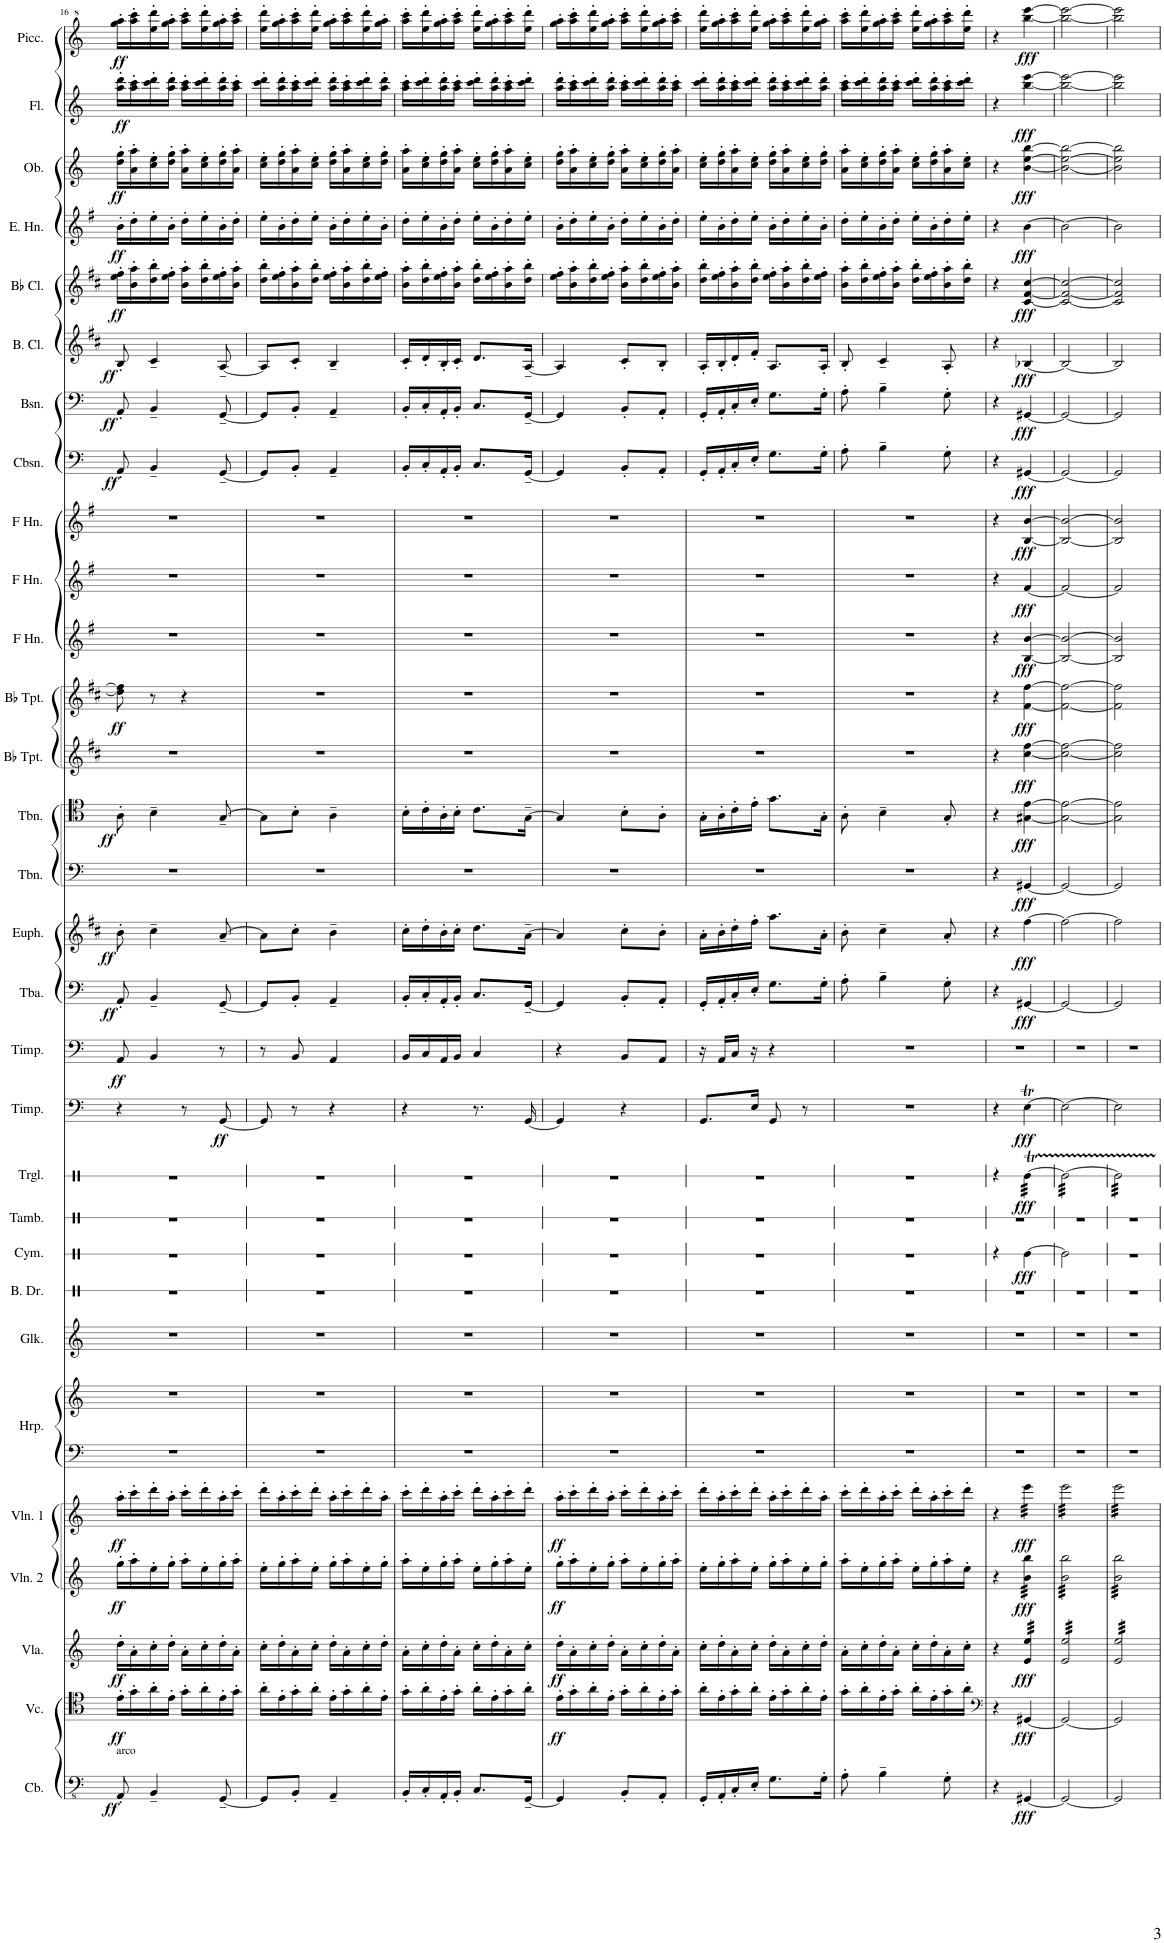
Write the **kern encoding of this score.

**kern	**dynam	**kern	**dynam	**kern	**dynam	**kern	**dynam	**kern	**dynam	**kern	**kern	**kern	**kern	**kern	**dynam	**kern	**kern	**dynam	**kern	**dynam	**kern	**dynam	**kern	**dynam	**kern	**dynam	**kern	**dynam	**kern	**dynam	**kern	**dynam	**kern	**dynam	**kern	**dynam	**kern	**dynam	**kern	**dynam	**kern	**dynam	**kern	**dynam	**kern	**dynam	**kern	**dynam	**kern	**dynam	**kern	**dynam	**kern	**dynam	**kern	**dynam
*part30	*part30	*part29	*part29	*part28	*part28	*part27	*part27	*part26	*part26	*part25	*part25	*part24	*part23	*part22	*part22	*part21	*part20	*part20	*part19	*part19	*part18	*part18	*part17	*part17	*part16	*part16	*part15	*part15	*part14	*part14	*part13	*part13	*part12	*part12	*part11	*part11	*part10	*part10	*part9	*part9	*part8	*part8	*part7	*part7	*part6	*part6	*part5	*part5	*part4	*part4	*part3	*part3	*part2	*part2	*part1	*part1
*staff31	*staff31	*staff30	*staff30	*staff29	*staff29	*staff28	*staff28	*staff27	*staff27	*staff26	*staff25	*staff24	*staff23	*staff22	*staff22	*staff21	*staff20	*staff20	*staff19	*staff19	*staff18	*staff18	*staff17	*staff17	*staff16	*staff16	*staff15	*staff15	*staff14	*staff14	*staff13	*staff13	*staff12	*staff12	*staff11	*staff11	*staff10	*staff10	*staff9	*staff9	*staff8	*staff8	*staff7	*staff7	*staff6	*staff6	*staff5	*staff5	*staff4	*staff4	*staff3	*staff3	*staff2	*staff2	*staff1	*staff1
*I"Contrabass	*	*I"Violoncellos	*	*I"Violas	*	*I"Violins 2	*	*I"Violins 1	*	*I"Harps	*	*I"Glockenspiel	*I"Bass Drum	*I"Cymbal	*	*I"Tambourine	*I"Triangle	*	*I"Timpani	*	*I"Timpani	*	*I"Tuba	*	*I"Euphonium	*	*I"Bass Trombone	*	*I"Tenor Trombones	*	*I"Bb Trumpet III IV	*	*I"Bb Trumpet I II	*	*I"F Horn V VI	*	*I"F Horn III IV	*	*I"F Horn I II	*	*I"Contrabassoon	*	*I"Bassoons	*	*I"Bass Clarinet	*	*I"Bb Clarinets	*	*I"English Horn	*	*I"Oboes	*	*I"Flutes	*	*I"Piccolos	*
*I'Cb.	*	*I'Vc.	*	*I'Vla.	*	*I'Vln. 2	*	*I'Vln. 1	*	*I'Hrp.	*	*I'Glk.	*I'B. Dr.	*I'Cym.	*	*I'Tamb.	*I'Trgl.	*	*I'Timp.	*	*I'Timp.	*	*I'Tba.	*	*I'Euph.	*	*I'Tbn.	*	*I'Tbn.	*	*I'Bb Tpt.	*	*I'Bb Tpt.	*	*I'F Hn.	*	*I'F Hn.	*	*I'F Hn.	*	*I'Cbsn.	*	*I'Bsn.	*	*I'B. Cl.	*	*I'Bb Cl.	*	*I'E. Hn.	*	*I'Ob.	*	*I'Fl.	*	*I'Picc.	*
!!LO:PB:g=z
*clefFv4	*	*clefC4	*	*clefG2	*	*clefG2	*	*clefG2	*	*clefF4	*clefG2	*clefG2	*clefX	*clefX	*	*clefX	*clefX	*	*clefF4	*	*clefF4	*	*clefF4	*	*clefG2	*	*clefF4	*	*clefC4	*	*clefG2	*	*clefG2	*	*clefG2	*	*clefG2	*	*clefG2	*	*clefF4	*	*clefF4	*	*clefG2	*	*clefG2	*	*clefG2	*	*clefG2	*	*clefG2	*	*clefG^2	*
*Trd7c12	*	*	*	*	*	*	*	*	*	*	*	*Trd-14c-24	*	*	*	*	*	*	*	*	*	*	*	*	*Trd8c14	*	*	*	*	*	*Trd1c2	*	*Trd1c2	*	*Trd4c7	*	*Trd4c7	*	*Trd4c7	*	*Trd7c12	*	*	*	*Trd8c14	*	*Trd1c2	*	*Trd4c7	*	*	*	*	*	*Trd-7c-12	*
*k[]	*	*k[]	*	*k[]	*	*k[]	*	*k[]	*	*k[]	*k[]	*k[]	*k[]	*k[]	*	*k[]	*k[]	*	*k[]	*	*k[]	*	*k[]	*	*k[f#c#]	*	*k[]	*	*k[]	*	*k[f#c#]	*	*k[f#c#]	*	*k[f#]	*	*k[f#]	*	*k[f#]	*	*k[]	*	*k[]	*	*k[f#c#]	*	*k[f#c#]	*	*k[f#]	*	*k[]	*	*k[]	*	*k[]	*
*M2/4	*	*M2/4	*	*M2/4	*	*M2/4	*	*M2/4	*	*M2/4	*M2/4	*M2/4	*M2/4	*M2/4	*	*M2/4	*M2/4	*	*M2/4	*	*M2/4	*	*M2/4	*	*M2/4	*	*M2/4	*	*M2/4	*	*M2/4	*	*M2/4	*	*M2/4	*	*M2/4	*	*M2/4	*	*M2/4	*	*M2/4	*	*M2/4	*	*M2/4	*	*M2/4	*	*M2/4	*	*M2/4	*	*M2/4	*
=16	=16	=16	=16	=16	=16	=16	=16	=16	=16	=16	=16	=16	=16	=16	=16	=16	=16	=16	=16	=16	=16	=16	=16	=16	=16	=16	=16	=16	=16	=16	=16	=16	=16	=16	=16	=16	=16	=16	=16	=16	=16	=16	=16	=16	=16	=16	=16	=16	=16	=16	=16	=16	=16	=16	=16	=16
!LO:TX:a:t=arco	!	!	!	!	!	!	!	!	!	!	!	!	!	!	!	!	!	!	!	!	!	!	!	!	!	!	!	!	!	!	!	!	!	!	!	!	!	!	!	!	!	!	!	!	!	!	!	!	!	!	!	!	!	!	!	!
!	!LO:DY:b	!	!LO:DY:b	!	!LO:DY:b	!	!LO:DY:b	!	!LO:DY:b	!	!	!	!	!	!	!	!	!	!	!	!	!LO:DY:b	!	!LO:DY:b	!	!LO:DY:b	!	!	!	!LO:DY:b	!	!	!	!LO:DY:b	!	!	!	!	!	!	!	!LO:DY:b	!	!LO:DY:b	!	!LO:DY:b	!	!LO:DY:b	!	!LO:DY:b	!	!LO:DY:b	!	!LO:DY:b	!	!LO:DY:b
8AAA'/	ff	16e'\LL	ff	16dd'\LL	ff	16gg'\LL	ff	16aa'\LL	ff	2r	2r	2r	2r	2r	.	2r	2r	.	4r	.	8AA/	ff	8AA'/	ff	8b'\	ff	2r	.	8A'\	ff	2r	.	8dd\] 8ff#\]	ff	2r	.	2r	.	2r	.	8AA'/	ff	8AA'/	ff	8B'/	ff	16ee\' 16ff#\'LL	ff	16b'\LL	ff	16dd\' 16gg\'LL	ff	16aa\' 16ddd\'LL	ff	16ggg\' 16aaa\'LL	ff
.	.	16g'\	.	16a'\	.	16aa'\	.	16ccc'\	.	.	.	.	.	.	.	.	.	.	.	.	.	.	.	.	.	.	.	.	.	.	.	.	.	.	.	.	.	.	.	.	.	.	.	.	.	.	16b\' 16aa\'	.	16dd'\	.	16a\' 16aa\'	.	16aa\' 16ccc\'	.	16aaa\' 16cccc\'	.
4BBB~/	.	16a'\	.	16cc'\	.	16ee'\	.	16ddd'\	.	.	.	.	.	.	.	.	.	.	.	.	4BB/	.	4BB~/	.	4cc#~\	.	.	.	4B~\	.	.	.	8r	.	.	.	.	.	.	.	4BB~/	.	4BB~/	.	4c#~/	.	16dd\' 16bb\'	.	16ee'\	.	16cc\' 16ee\'	.	16ccc\' 16ddd\'	.	16eee\' 16dddd\'	.
.	.	16e'\JJ	.	16dd'\JJ	.	16gg'\JJ	.	16aa'\JJ	.	.	.	.	.	.	.	.	.	.	.	.	.	.	.	.	.	.	.	.	.	.	.	.	.	.	.	.	.	.	.	.	.	.	.	.	.	.	16ee\' 16ff#\'JJ	.	16b'\JJ	.	16dd\' 16gg\'JJ	.	16aa\' 16ddd\'JJ	.	16ggg\' 16aaa\'JJ	.
.	.	16g'\LL	.	16a'\LL	.	16aa'\LL	.	16ccc'\LL	.	.	.	.	.	.	.	.	.	.	8r	.	.	.	.	.	.	.	.	.	.	.	.	.	4r	.	.	.	.	.	.	.	.	.	.	.	.	.	16b\' 16aa\'LL	.	16dd'\LL	.	16a\' 16aa\'LL	.	16aa\' 16ccc\'LL	.	16aaa\' 16cccc\'LL	.
.	.	16a'\	.	16cc'\	.	16ee'\	.	16ddd'\	.	.	.	.	.	.	.	.	.	.	.	.	.	.	.	.	.	.	.	.	.	.	.	.	.	.	.	.	.	.	.	.	.	.	.	.	.	.	16dd\' 16bb\'	.	16ee'\	.	16cc\' 16ee\'	.	16ccc\' 16ddd\'	.	16eee\' 16dddd\'	.
!	!	!	!	!	!	!	!	!	!	!	!	!	!	!	!	!	!	!	!	!LO:DY:b	!	!	!	!	!	!	!	!	!	!	!	!	!	!	!	!	!	!	!	!	!	!	!	!	!	!	!	!	!	!	!	!	!	!	!	!
[8GGG~/	.	16e'\	.	16dd'\	.	16gg'\	.	16aa'\	.	.	.	.	.	.	.	.	.	.	[8GG/	ff	8r	.	[8GG~/	.	[8a~/	.	.	.	[8G~/	.	.	.	.	.	.	.	.	.	.	.	[8GG~/	.	[8GG~/	.	[8A~/	.	16ee\' 16ff#\'	.	16b'\	.	16dd\' 16gg\'	.	16aa\' 16ddd\'	.	16ggg\' 16aaa\'	.
.	.	16g'\JJ	.	16a'\JJ	.	16aa'\JJ	.	16ccc'\JJ	.	.	.	.	.	.	.	.	.	.	.	.	.	.	.	.	.	.	.	.	.	.	.	.	.	.	.	.	.	.	.	.	.	.	.	.	.	.	16b\' 16aa\'JJ	.	16dd'\JJ	.	16a\' 16aa\'JJ	.	16aa\' 16ccc\'JJ	.	16aaa\' 16cccc\'JJ	.
=17	=17	=17	=17	=17	=17	=17	=17	=17	=17	=17	=17	=17	=17	=17	=17	=17	=17	=17	=17	=17	=17	=17	=17	=17	=17	=17	=17	=17	=17	=17	=17	=17	=17	=17	=17	=17	=17	=17	=17	=17	=17	=17	=17	=17	=17	=17	=17	=17	=17	=17	=17	=17	=17	=17	=17	=17
8GGG/L]	.	16a'\LL	.	16cc'\LL	.	16ee'\LL	.	16ddd'\LL	.	2r	2r	2r	2r	2r	.	2r	2r	.	8GG/]	.	8r	.	8GG/L]	.	8a\L]	.	2r	.	8G\L]	.	2r	.	2r	.	2r	.	2r	.	2r	.	8GG/L]	.	8GG/L]	.	8A/L]	.	16dd\' 16bb\'LL	.	16ee'\LL	.	16cc\' 16ee\'LL	.	16ccc\' 16ddd\'LL	.	16eee\' 16dddd\'LL	.
.	.	16e'\	.	16dd'\	.	16gg'\	.	16aa'\	.	.	.	.	.	.	.	.	.	.	.	.	.	.	.	.	.	.	.	.	.	.	.	.	.	.	.	.	.	.	.	.	.	.	.	.	.	.	16ee\' 16ff#\'	.	16b'\	.	16dd\' 16gg\'	.	16aa\' 16ddd\'	.	16ggg\' 16aaa\'	.
8BBB'/J	.	16g'\	.	16a'\	.	16aa'\	.	16ccc'\	.	.	.	.	.	.	.	.	.	.	8r	.	8BB/	.	8BB'/J	.	8cc#'\J	.	.	.	8B'\J	.	.	.	.	.	.	.	.	.	.	.	8BB'/J	.	8BB'/J	.	8c#'/J	.	16b\' 16aa\'	.	16dd'\	.	16a\' 16aa\'	.	16aa\' 16ccc\'	.	16aaa\' 16cccc\'	.
.	.	16a'\JJ	.	16cc'\JJ	.	16ee'\JJ	.	16ddd'\JJ	.	.	.	.	.	.	.	.	.	.	.	.	.	.	.	.	.	.	.	.	.	.	.	.	.	.	.	.	.	.	.	.	.	.	.	.	.	.	16dd\' 16bb\'JJ	.	16ee'\JJ	.	16cc\' 16ee\'JJ	.	16ccc\' 16ddd\'JJ	.	16eee\' 16dddd\'JJ	.
4AAA~/	.	16e'\LL	.	16dd'\LL	.	16gg'\LL	.	16aa'\LL	.	.	.	.	.	.	.	.	.	.	4r	.	4AA/	.	4AA~/	.	4b~\	.	.	.	4A~\	.	.	.	.	.	.	.	.	.	.	.	4AA~/	.	4AA~/	.	4B~/	.	16ee\' 16ff#\'LL	.	16b'\LL	.	16dd\' 16gg\'LL	.	16aa\' 16ddd\'LL	.	16ggg\' 16aaa\'LL	.
.	.	16g'\	.	16a'\	.	16aa'\	.	16ccc'\	.	.	.	.	.	.	.	.	.	.	.	.	.	.	.	.	.	.	.	.	.	.	.	.	.	.	.	.	.	.	.	.	.	.	.	.	.	.	16b\' 16aa\'	.	16dd'\	.	16a\' 16aa\'	.	16aa\' 16ccc\'	.	16aaa\' 16cccc\'	.
.	.	16a'\	.	16cc'\	.	16ee'\	.	16ddd'\	.	.	.	.	.	.	.	.	.	.	.	.	.	.	.	.	.	.	.	.	.	.	.	.	.	.	.	.	.	.	.	.	.	.	.	.	.	.	16dd\' 16bb\'	.	16ee'\	.	16cc\' 16ee\'	.	16ccc\' 16ddd\'	.	16eee\' 16dddd\'	.
.	.	16e'\JJ	.	16dd'\JJ	.	16gg'\JJ	.	16aa'\JJ	.	.	.	.	.	.	.	.	.	.	.	.	.	.	.	.	.	.	.	.	.	.	.	.	.	.	.	.	.	.	.	.	.	.	.	.	.	.	16ee\' 16ff#\'JJ	.	16b'\JJ	.	16dd\' 16gg\'JJ	.	16aa\' 16ddd\'JJ	.	16ggg\' 16aaa\'JJ	.
=18	=18	=18	=18	=18	=18	=18	=18	=18	=18	=18	=18	=18	=18	=18	=18	=18	=18	=18	=18	=18	=18	=18	=18	=18	=18	=18	=18	=18	=18	=18	=18	=18	=18	=18	=18	=18	=18	=18	=18	=18	=18	=18	=18	=18	=18	=18	=18	=18	=18	=18	=18	=18	=18	=18	=18	=18
16BBB'/LL	.	16g'\LL	.	16a'\LL	.	16aa'\LL	.	16ccc'\LL	.	2r	2r	2r	2r	2r	.	2r	2r	.	4r	.	16BB/LL	.	16BB'/LL	.	16cc#'\LL	.	2r	.	16B'\LL	.	2r	.	2r	.	2r	.	2r	.	2r	.	16BB'/LL	.	16BB'/LL	.	16c#'/LL	.	16b\' 16aa\'LL	.	16dd'\LL	.	16a\' 16aa\'LL	.	16aa\' 16ccc\'LL	.	16aaa\' 16cccc\'LL	.
16CC'/	.	16a'\	.	16cc'\	.	16ee'\	.	16ddd'\	.	.	.	.	.	.	.	.	.	.	.	.	16C/	.	16C'/	.	16dd'\	.	.	.	16c'\	.	.	.	.	.	.	.	.	.	.	.	16C'/	.	16C'/	.	16d'/	.	16dd\' 16bb\'	.	16ee'\	.	16cc\' 16ee\'	.	16ccc\' 16ddd\'	.	16eee\' 16dddd\'	.
16AAA'/	.	16e'\	.	16dd'\	.	16gg'\	.	16aa'\	.	.	.	.	.	.	.	.	.	.	.	.	16AA/	.	16AA'/	.	16b'\	.	.	.	16A'\	.	.	.	.	.	.	.	.	.	.	.	16AA'/	.	16AA'/	.	16B'/	.	16ee\' 16ff#\'	.	16b'\	.	16dd\' 16gg\'	.	16aa\' 16ddd\'	.	16ggg\' 16aaa\'	.
16BBB'/JJ	.	16g'\JJ	.	16a'\JJ	.	16aa'\JJ	.	16ccc'\JJ	.	.	.	.	.	.	.	.	.	.	.	.	16BB/JJ	.	16BB'/JJ	.	16cc#'\JJ	.	.	.	16B'\JJ	.	.	.	.	.	.	.	.	.	.	.	16BB'/JJ	.	16BB'/JJ	.	16c#'/JJ	.	16b\' 16aa\'JJ	.	16dd'\JJ	.	16a\' 16aa\'JJ	.	16aa\' 16ccc\'JJ	.	16aaa\' 16cccc\'JJ	.
8.CC/L	.	16a'\LL	.	16cc'\LL	.	16ee'\LL	.	16ddd'\LL	.	.	.	.	.	.	.	.	.	.	8.r	.	4C/	.	8.C/L	.	8.dd\L	.	.	.	8.c\L	.	.	.	.	.	.	.	.	.	.	.	8.C/L	.	8.C/L	.	8.d/L	.	16dd\' 16bb\'LL	.	16ee'\LL	.	16cc\' 16ee\'LL	.	16ccc\' 16ddd\'LL	.	16eee\' 16dddd\'LL	.
.	.	16e'\	.	16dd'\	.	16gg'\	.	16aa'\	.	.	.	.	.	.	.	.	.	.	.	.	.	.	.	.	.	.	.	.	.	.	.	.	.	.	.	.	.	.	.	.	.	.	.	.	.	.	16ee\' 16ff#\'	.	16b'\	.	16dd\' 16gg\'	.	16aa\' 16ddd\'	.	16ggg\' 16aaa\'	.
.	.	16g'\	.	16a'\	.	16aa'\	.	16ccc'\	.	.	.	.	.	.	.	.	.	.	.	.	.	.	.	.	.	.	.	.	.	.	.	.	.	.	.	.	.	.	.	.	.	.	.	.	.	.	16b\' 16aa\'	.	16dd'\	.	16a\' 16aa\'	.	16aa\' 16ccc\'	.	16aaa\' 16cccc\'	.
[16GGG~/Jk	.	16a'\JJ	.	16cc'\JJ	.	16ee'\JJ	.	16ddd'\JJ	.	.	.	.	.	.	.	.	.	.	[16GG/	.	.	.	[16GG~/Jk	.	[16a~\Jk	.	.	.	[16G~\Jk	.	.	.	.	.	.	.	.	.	.	.	[16GG~/Jk	.	[16GG~/Jk	.	[16A~/Jk	.	16dd\' 16bb\'JJ	.	16ee'\JJ	.	16cc\' 16ee\'JJ	.	16ccc\' 16ddd\'JJ	.	16eee\' 16dddd\'JJ	.
=19	=19	=19	=19	=19	=19	=19	=19	=19	=19	=19	=19	=19	=19	=19	=19	=19	=19	=19	=19	=19	=19	=19	=19	=19	=19	=19	=19	=19	=19	=19	=19	=19	=19	=19	=19	=19	=19	=19	=19	=19	=19	=19	=19	=19	=19	=19	=19	=19	=19	=19	=19	=19	=19	=19	=19	=19
!	!	!	!LO:DY:b	!	!LO:DY:b	!	!LO:DY:b	!	!LO:DY:b	!	!	!	!	!	!	!	!	!	!	!	!	!	!	!	!	!	!	!	!	!	!	!	!	!	!	!	!	!	!	!	!	!	!	!	!	!	!	!	!	!	!	!	!	!	!	!
4GGG/]	.	16e'\LL	ff	16dd'\LL	ff	16gg'\LL	ff	16aa'\LL	ff	2r	2r	2r	2r	2r	.	2r	2r	.	4GG/]	.	4r	.	4GG/]	.	4a/]	.	2r	.	4G/]	.	2r	.	2r	.	2r	.	2r	.	2r	.	4GG/]	.	4GG/]	.	4A/]	.	16ee\' 16ff#\'LL	.	16b'\LL	.	16dd\' 16gg\'LL	.	16aa\' 16ddd\'LL	.	16ggg\' 16aaa\'LL	.
.	.	16g'\	.	16a'\	.	16aa'\	.	16ccc'\	.	.	.	.	.	.	.	.	.	.	.	.	.	.	.	.	.	.	.	.	.	.	.	.	.	.	.	.	.	.	.	.	.	.	.	.	.	.	16b\' 16aa\'	.	16dd'\	.	16a\' 16aa\'	.	16aa\' 16ccc\'	.	16aaa\' 16cccc\'	.
.	.	16a'\	.	16cc'\	.	16ee'\	.	16ddd'\	.	.	.	.	.	.	.	.	.	.	.	.	.	.	.	.	.	.	.	.	.	.	.	.	.	.	.	.	.	.	.	.	.	.	.	.	.	.	16dd\' 16bb\'	.	16ee'\	.	16cc\' 16ee\'	.	16ccc\' 16ddd\'	.	16eee\' 16dddd\'	.
.	.	16e'\JJ	.	16dd'\JJ	.	16gg'\JJ	.	16aa'\JJ	.	.	.	.	.	.	.	.	.	.	.	.	.	.	.	.	.	.	.	.	.	.	.	.	.	.	.	.	.	.	.	.	.	.	.	.	.	.	16ee\' 16ff#\'JJ	.	16b'\JJ	.	16dd\' 16gg\'JJ	.	16aa\' 16ddd\'JJ	.	16ggg\' 16aaa\'JJ	.
8BBB'/L	.	16g'\LL	.	16a'\LL	.	16aa'\LL	.	16ccc'\LL	.	.	.	.	.	.	.	.	.	.	4r	.	8BB/L	.	8BB'/L	.	8cc#'\L	.	.	.	8B'\L	.	.	.	.	.	.	.	.	.	.	.	8BB'/L	.	8BB'/L	.	8c#'/L	.	16b\' 16aa\'LL	.	16dd'\LL	.	16a\' 16aa\'LL	.	16aa\' 16ccc\'LL	.	16aaa\' 16cccc\'LL	.
.	.	16a'\	.	16cc'\	.	16ee'\	.	16ddd'\	.	.	.	.	.	.	.	.	.	.	.	.	.	.	.	.	.	.	.	.	.	.	.	.	.	.	.	.	.	.	.	.	.	.	.	.	.	.	16dd\' 16bb\'	.	16ee'\	.	16cc\' 16ee\'	.	16ccc\' 16ddd\'	.	16eee\' 16dddd\'	.
8AAA'/J	.	16e'\	.	16dd'\	.	16gg'\	.	16aa'\	.	.	.	.	.	.	.	.	.	.	.	.	8AA/J	.	8AA'/J	.	8b'\J	.	.	.	8A'\J	.	.	.	.	.	.	.	.	.	.	.	8AA'/J	.	8AA'/J	.	8B'/J	.	16ee\' 16ff#\'	.	16b'\	.	16dd\' 16gg\'	.	16aa\' 16ddd\'	.	16ggg\' 16aaa\'	.
.	.	16g'\JJ	.	16a'\JJ	.	16aa'\JJ	.	16ccc'\JJ	.	.	.	.	.	.	.	.	.	.	.	.	.	.	.	.	.	.	.	.	.	.	.	.	.	.	.	.	.	.	.	.	.	.	.	.	.	.	16b\' 16aa\'JJ	.	16dd'\JJ	.	16a\' 16aa\'JJ	.	16aa\' 16ccc\'JJ	.	16aaa\' 16cccc\'JJ	.
=20	=20	=20	=20	=20	=20	=20	=20	=20	=20	=20	=20	=20	=20	=20	=20	=20	=20	=20	=20	=20	=20	=20	=20	=20	=20	=20	=20	=20	=20	=20	=20	=20	=20	=20	=20	=20	=20	=20	=20	=20	=20	=20	=20	=20	=20	=20	=20	=20	=20	=20	=20	=20	=20	=20	=20	=20
16GGG'/LL	.	16a'\LL	.	16cc'\LL	.	16ee'\LL	.	16ddd'\LL	.	2r	2r	2r	2r	2r	.	2r	2r	.	8.GG/L	.	16r	.	16GG'/LL	.	16a'\LL	.	2r	.	16G'\LL	.	2r	.	2r	.	2r	.	2r	.	2r	.	16GG'/LL	.	16GG'/LL	.	16A'/LL	.	16dd\' 16bb\'LL	.	16ee'\LL	.	16cc\' 16ee\'LL	.	16ccc\' 16ddd\'LL	.	16eee\' 16dddd\'LL	.
16AAA'/	.	16e'\	.	16dd'\	.	16gg'\	.	16aa'\	.	.	.	.	.	.	.	.	.	.	.	.	16AA/LL	.	16AA'/	.	16b'\	.	.	.	16A'\	.	.	.	.	.	.	.	.	.	.	.	16AA'/	.	16AA'/	.	16B'/	.	16ee\' 16ff#\'	.	16b'\	.	16dd\' 16gg\'	.	16aa\' 16ddd\'	.	16ggg\' 16aaa\'	.
16CC'/	.	16g'\	.	16a'\	.	16aa'\	.	16ccc'\	.	.	.	.	.	.	.	.	.	.	.	.	16C/JJ	.	16C'/	.	16dd'\	.	.	.	16c'\	.	.	.	.	.	.	.	.	.	.	.	16C'/	.	16C'/	.	16d'/	.	16b\' 16aa\'	.	16dd'\	.	16a\' 16aa\'	.	16aa\' 16ccc\'	.	16aaa\' 16cccc\'	.
16EE'/JJ	.	16a'\JJ	.	16cc'\JJ	.	16ee'\JJ	.	16ddd'\JJ	.	.	.	.	.	.	.	.	.	.	16E/Jk	.	16r	.	16E'/JJ	.	16ff#'\JJ	.	.	.	16e'\JJ	.	.	.	.	.	.	.	.	.	.	.	16E'/JJ	.	16E'/JJ	.	16f#'/JJ	.	16dd\' 16bb\'JJ	.	16ee'\JJ	.	16cc\' 16ee\'JJ	.	16ccc\' 16ddd\'JJ	.	16eee\' 16dddd\'JJ	.
8.GG\L	.	16e'\LL	.	16dd'\LL	.	16gg'\LL	.	16aa'\LL	.	.	.	.	.	.	.	.	.	.	8GG/	.	4r	.	8.G\L	.	8.aa\L	.	.	.	8.g\L	.	.	.	.	.	.	.	.	.	.	.	8.G\L	.	8.G\L	.	8.A/L	.	16ee\' 16ff#\'LL	.	16b'\LL	.	16dd\' 16gg\'LL	.	16aa\' 16ddd\'LL	.	16ggg\' 16aaa\'LL	.
.	.	16g'\	.	16a'\	.	16aa'\	.	16ccc'\	.	.	.	.	.	.	.	.	.	.	.	.	.	.	.	.	.	.	.	.	.	.	.	.	.	.	.	.	.	.	.	.	.	.	.	.	.	.	16b\' 16aa\'	.	16dd'\	.	16a\' 16aa\'	.	16aa\' 16ccc\'	.	16aaa\' 16cccc\'	.
.	.	16a'\	.	16cc'\	.	16ee'\	.	16ddd'\	.	.	.	.	.	.	.	.	.	.	8r	.	.	.	.	.	.	.	.	.	.	.	.	.	.	.	.	.	.	.	.	.	.	.	.	.	.	.	16dd\' 16bb\'	.	16ee'\	.	16cc\' 16ee\'	.	16ccc\' 16ddd\'	.	16eee\' 16dddd\'	.
16GG'\Jk	.	16e'\JJ	.	16dd'\JJ	.	16gg'\JJ	.	16aa'\JJ	.	.	.	.	.	.	.	.	.	.	.	.	.	.	16G'\Jk	.	16a'\Jk	.	.	.	16G'\Jk	.	.	.	.	.	.	.	.	.	.	.	16G'\Jk	.	16G'\Jk	.	16A'/Jk	.	16ee\' 16ff#\'JJ	.	16b'\JJ	.	16dd\' 16gg\'JJ	.	16aa\' 16ddd\'JJ	.	16ggg\' 16aaa\'JJ	.
=21	=21	=21	=21	=21	=21	=21	=21	=21	=21	=21	=21	=21	=21	=21	=21	=21	=21	=21	=21	=21	=21	=21	=21	=21	=21	=21	=21	=21	=21	=21	=21	=21	=21	=21	=21	=21	=21	=21	=21	=21	=21	=21	=21	=21	=21	=21	=21	=21	=21	=21	=21	=21	=21	=21	=21	=21
8AA'\	.	16g'\LL	.	16a'\LL	.	16aa'\LL	.	16ccc'\LL	.	2r	2r	2r	2r	2r	.	2r	2r	.	2r	.	2r	.	8A'\	.	8b'\	.	2r	.	8A'\	.	2r	.	2r	.	2r	.	2r	.	2r	.	8A'\	.	8A'\	.	8B'/	.	16b\' 16aa\'LL	.	16dd'\LL	.	16a\' 16aa\'LL	.	16aa\' 16ccc\'LL	.	16aaa\' 16cccc\'LL	.
.	.	16a'\	.	16cc'\	.	16ee'\	.	16ddd'\	.	.	.	.	.	.	.	.	.	.	.	.	.	.	.	.	.	.	.	.	.	.	.	.	.	.	.	.	.	.	.	.	.	.	.	.	.	.	16dd\' 16bb\'	.	16ee'\	.	16cc\' 16ee\'	.	16ccc\' 16ddd\'	.	16eee\' 16dddd\'	.
4BB~\	.	16e'\	.	16dd'\	.	16gg'\	.	16aa'\	.	.	.	.	.	.	.	.	.	.	.	.	.	.	4B~\	.	4cc#~\	.	.	.	4B~\	.	.	.	.	.	.	.	.	.	.	.	4B~\	.	4B~\	.	4c#~/	.	16ee\' 16ff#\'	.	16b'\	.	16dd\' 16gg\'	.	16aa\' 16ddd\'	.	16ggg\' 16aaa\'	.
.	.	16g'\JJ	.	16a'\JJ	.	16aa'\JJ	.	16ccc'\JJ	.	.	.	.	.	.	.	.	.	.	.	.	.	.	.	.	.	.	.	.	.	.	.	.	.	.	.	.	.	.	.	.	.	.	.	.	.	.	16b\' 16aa\'JJ	.	16dd'\JJ	.	16a\' 16aa\'JJ	.	16aa\' 16ccc\'JJ	.	16aaa\' 16cccc\'JJ	.
.	.	16a'\LL	.	16cc'\LL	.	16ee'\LL	.	16ddd'\LL	.	.	.	.	.	.	.	.	.	.	.	.	.	.	.	.	.	.	.	.	.	.	.	.	.	.	.	.	.	.	.	.	.	.	.	.	.	.	16dd\' 16bb\'LL	.	16ee'\LL	.	16cc\' 16ee\'LL	.	16ccc\' 16ddd\'LL	.	16eee\' 16dddd\'LL	.
.	.	16e'\	.	16dd'\	.	16gg'\	.	16aa'\	.	.	.	.	.	.	.	.	.	.	.	.	.	.	.	.	.	.	.	.	.	.	.	.	.	.	.	.	.	.	.	.	.	.	.	.	.	.	16ee\' 16ff#\'	.	16b'\	.	16dd\' 16gg\'	.	16aa\' 16ddd\'	.	16ggg\' 16aaa\'	.
8GG'\	.	16g'\	.	16a'\	.	16aa'\	.	16ccc'\	.	.	.	.	.	.	.	.	.	.	.	.	.	.	8G'\	.	8a'/	.	.	.	8G'/	.	.	.	.	.	.	.	.	.	.	.	8G'\	.	8G'\	.	8A'/	.	16b\' 16aa\'	.	16dd'\	.	16a\' 16aa\'	.	16aa\' 16ccc\'	.	16aaa\' 16cccc\'	.
.	.	16a'\JJ	.	16cc'\JJ	.	16ee'\JJ	.	16ddd'\JJ	.	.	.	.	.	.	.	.	.	.	.	.	.	.	.	.	.	.	.	.	.	.	.	.	.	.	.	.	.	.	.	.	.	.	.	.	.	.	16dd\' 16bb\'JJ	.	16ee'\JJ	.	16cc\' 16ee\'JJ	.	16ccc\' 16ddd\'JJ	.	16eee\' 16dddd\'JJ	.
=22	=22	=22	=22	=22	=22	=22	=22	=22	=22	=22	=22	=22	=22	=22	=22	=22	=22	=22	=22	=22	=22	=22	=22	=22	=22	=22	=22	=22	=22	=22	=22	=22	=22	=22	=22	=22	=22	=22	=22	=22	=22	=22	=22	=22	=22	=22	=22	=22	=22	=22	=22	=22	=22	=22	=22	=22
*	*	*clefF4	*	*	*	*	*	*	*	*	*	*	*	*	*	*	*	*	*	*	*	*	*	*	*	*	*	*	*	*	*	*	*	*	*	*	*	*	*	*	*	*	*	*	*	*	*	*	*	*	*	*	*	*	*	*
4r	.	4r	.	4r	.	4r	.	4r	.	2r	2r	2r	2r	4r	.	2r	4r	.	4r	.	2r	.	4r	.	4r	.	4r	.	4r	.	4r	.	4r	.	4r	.	4r	.	4r	.	4r	.	4r	.	4r	.	4r	.	4r	.	4r	.	4r	.	4r	.
!	!LO:DY:b	!	!LO:DY:b	!	!LO:DY:b	!	!LO:DY:b	!	!LO:DY:b	!	!	!	!	!	!LO:DY:b	!	!	!LO:DY:b	!	!LO:DY:b	!	!	!	!LO:DY:b	!	!LO:DY:b	!	!LO:DY:b	!	!LO:DY:b	!	!LO:DY:b	!	!LO:DY:b	!	!LO:DY:b	!	!LO:DY:b	!	!LO:DY:b	!	!LO:DY:b	!	!LO:DY:b	!	!LO:DY:b	!	!LO:DY:b	!	!LO:DY:b	!	!LO:DY:b	!	!LO:DY:b	!	!LO:DY:b
*	*	*	*	*tremolo	*	*	*	*	*	*	*	*	*	*	*	*	*	*	*	*	*	*	*	*	*	*	*	*	*	*	*	*	*	*	*	*	*	*	*	*	*	*	*	*	*	*	*	*	*	*	*	*	*	*	*	*
*	*	*	*	*	*	*tremolo	*	*	*	*	*	*	*	*	*	*	*	*	*	*	*	*	*	*	*	*	*	*	*	*	*	*	*	*	*	*	*	*	*	*	*	*	*	*	*	*	*	*	*	*	*	*	*	*	*	*
*	*	*	*	*	*	*	*	*tremolo	*	*	*	*	*	*	*	*	*	*	*	*	*	*	*	*	*	*	*	*	*	*	*	*	*	*	*	*	*	*	*	*	*	*	*	*	*	*	*	*	*	*	*	*	*	*	*	*
*	*	*	*	*	*	*	*	*	*	*	*	*	*	*	*	*	*tremolo	*	*	*	*	*	*	*	*	*	*	*	*	*	*	*	*	*	*	*	*	*	*	*	*	*	*	*	*	*	*	*	*	*	*	*	*	*	*	*
[4GGG#X/	fff	[4GG#X/	fff	32e/ 32ee/LLL	fff	32b\ 32bb\LLL	fff	32eee\LLL	fff	.	.	.	.	[4Re\	fff	.	[32Ret\LLL	fff	[4Et\	fff	.	.	[4GG#X/	fff	[4ff#\	fff	[4GG#X/	fff	[4G#X\ [4e\	fff	[4cc#\ [4ff#\	fff	[4f#\ [4ff#\	fff	[4B/ [4b/	fff	[4f#/	fff	[4B/ [4b/	fff	[4GG#X/	fff	[4GG#X/	fff	[4B-X/	fff	[4c#/ [4f#/ [4cc#/	fff	[4b\	fff	[4b\ [4ee\ [4bb\	fff	[4bb\ [4eee\	fff	[4bbb\ [4eeee\	fff
.	.	.	.	32e/ 32ee/	.	32b\ 32bb\	.	32eee\	.	.	.	.	.	.	.	.	32Ret\	.	.	.	.	.	.	.	.	.	.	.	.	.	.	.	.	.	.	.	.	.	.	.	.	.	.	.	.	.	.	.	.	.	.	.	.	.	.	.
.	.	.	.	32e/ 32ee/	.	32b\ 32bb\	.	32eee\	.	.	.	.	.	.	.	.	32Ret\	.	.	.	.	.	.	.	.	.	.	.	.	.	.	.	.	.	.	.	.	.	.	.	.	.	.	.	.	.	.	.	.	.	.	.	.	.	.	.
.	.	.	.	32e/ 32ee/	.	32b\ 32bb\	.	32eee\	.	.	.	.	.	.	.	.	32Ret\	.	.	.	.	.	.	.	.	.	.	.	.	.	.	.	.	.	.	.	.	.	.	.	.	.	.	.	.	.	.	.	.	.	.	.	.	.	.	.
.	.	.	.	32e/ 32ee/	.	32b\ 32bb\	.	32eee\	.	.	.	.	.	.	.	.	32Ret\	.	.	.	.	.	.	.	.	.	.	.	.	.	.	.	.	.	.	.	.	.	.	.	.	.	.	.	.	.	.	.	.	.	.	.	.	.	.	.
.	.	.	.	32e/ 32ee/	.	32b\ 32bb\	.	32eee\	.	.	.	.	.	.	.	.	32Ret\	.	.	.	.	.	.	.	.	.	.	.	.	.	.	.	.	.	.	.	.	.	.	.	.	.	.	.	.	.	.	.	.	.	.	.	.	.	.	.
.	.	.	.	32e/ 32ee/	.	32b\ 32bb\	.	32eee\	.	.	.	.	.	.	.	.	32Ret\	.	.	.	.	.	.	.	.	.	.	.	.	.	.	.	.	.	.	.	.	.	.	.	.	.	.	.	.	.	.	.	.	.	.	.	.	.	.	.
.	.	.	.	32e/ 32ee/JJJ	.	32b\ 32bb\JJJ	.	32eee\JJJ	.	.	.	.	.	.	.	.	32Ret\JJJ	.	.	.	.	.	.	.	.	.	.	.	.	.	.	.	.	.	.	.	.	.	.	.	.	.	.	.	.	.	.	.	.	.	.	.	.	.	.	.
=23	=23	=23	=23	=23	=23	=23	=23	=23	=23	=23	=23	=23	=23	=23	=23	=23	=23	=23	=23	=23	=23	=23	=23	=23	=23	=23	=23	=23	=23	=23	=23	=23	=23	=23	=23	=23	=23	=23	=23	=23	=23	=23	=23	=23	=23	=23	=23	=23	=23	=23	=23	=23	=23	=23	=23	=23
2GGG#/_	.	2GG#/_	.	32e/ 32ee/LLL	.	32b\ 32bb\LLL	.	32eee\LLL	.	2r	2r	2r	2r	2Re\]	.	2r	32Re\LLL	.	2E\_	.	2r	.	2GG#/_	.	2ff#\_	.	2GG#/_	.	2G#\_ 2e\_	.	2cc#\_ 2ff#\_	.	2f#\_ 2ff#\_	.	2B/_ 2b/_	.	2f#/_	.	2B/_ 2b/_	.	2GG#/_	.	2GG#/_	.	2B-/_	.	2c#/_ 2f#/_ 2cc#/_	.	2b\_	.	2b\_ 2ee\_ 2bb\_	.	2bb\_ 2eee\_	.	2bbb\_ 2eeee\_	.
.	.	.	.	32e/ 32ee/	.	32b\ 32bb\	.	32eee\	.	.	.	.	.	.	.	.	32Re\	.	.	.	.	.	.	.	.	.	.	.	.	.	.	.	.	.	.	.	.	.	.	.	.	.	.	.	.	.	.	.	.	.	.	.	.	.	.	.
.	.	.	.	32e/ 32ee/	.	32b\ 32bb\	.	32eee\	.	.	.	.	.	.	.	.	32Re\	.	.	.	.	.	.	.	.	.	.	.	.	.	.	.	.	.	.	.	.	.	.	.	.	.	.	.	.	.	.	.	.	.	.	.	.	.	.	.
.	.	.	.	32e/ 32ee/	.	32b\ 32bb\	.	32eee\	.	.	.	.	.	.	.	.	32Re\	.	.	.	.	.	.	.	.	.	.	.	.	.	.	.	.	.	.	.	.	.	.	.	.	.	.	.	.	.	.	.	.	.	.	.	.	.	.	.
.	.	.	.	32e/ 32ee/	.	32b\ 32bb\	.	32eee\	.	.	.	.	.	.	.	.	32Re\	.	.	.	.	.	.	.	.	.	.	.	.	.	.	.	.	.	.	.	.	.	.	.	.	.	.	.	.	.	.	.	.	.	.	.	.	.	.	.
.	.	.	.	32e/ 32ee/	.	32b\ 32bb\	.	32eee\	.	.	.	.	.	.	.	.	32Re\	.	.	.	.	.	.	.	.	.	.	.	.	.	.	.	.	.	.	.	.	.	.	.	.	.	.	.	.	.	.	.	.	.	.	.	.	.	.	.
.	.	.	.	32e/ 32ee/	.	32b\ 32bb\	.	32eee\	.	.	.	.	.	.	.	.	32Re\	.	.	.	.	.	.	.	.	.	.	.	.	.	.	.	.	.	.	.	.	.	.	.	.	.	.	.	.	.	.	.	.	.	.	.	.	.	.	.
.	.	.	.	32e/ 32ee/	.	32b\ 32bb\	.	32eee\	.	.	.	.	.	.	.	.	32Re\	.	.	.	.	.	.	.	.	.	.	.	.	.	.	.	.	.	.	.	.	.	.	.	.	.	.	.	.	.	.	.	.	.	.	.	.	.	.	.
.	.	.	.	32e/ 32ee/	.	32b\ 32bb\	.	32eee\	.	.	.	.	.	.	.	.	32Re\	.	.	.	.	.	.	.	.	.	.	.	.	.	.	.	.	.	.	.	.	.	.	.	.	.	.	.	.	.	.	.	.	.	.	.	.	.	.	.
.	.	.	.	32e/ 32ee/	.	32b\ 32bb\	.	32eee\	.	.	.	.	.	.	.	.	32Re\	.	.	.	.	.	.	.	.	.	.	.	.	.	.	.	.	.	.	.	.	.	.	.	.	.	.	.	.	.	.	.	.	.	.	.	.	.	.	.
.	.	.	.	32e/ 32ee/	.	32b\ 32bb\	.	32eee\	.	.	.	.	.	.	.	.	32Re\	.	.	.	.	.	.	.	.	.	.	.	.	.	.	.	.	.	.	.	.	.	.	.	.	.	.	.	.	.	.	.	.	.	.	.	.	.	.	.
.	.	.	.	32e/ 32ee/	.	32b\ 32bb\	.	32eee\	.	.	.	.	.	.	.	.	32Re\	.	.	.	.	.	.	.	.	.	.	.	.	.	.	.	.	.	.	.	.	.	.	.	.	.	.	.	.	.	.	.	.	.	.	.	.	.	.	.
.	.	.	.	32e/ 32ee/	.	32b\ 32bb\	.	32eee\	.	.	.	.	.	.	.	.	32Re\	.	.	.	.	.	.	.	.	.	.	.	.	.	.	.	.	.	.	.	.	.	.	.	.	.	.	.	.	.	.	.	.	.	.	.	.	.	.	.
.	.	.	.	32e/ 32ee/	.	32b\ 32bb\	.	32eee\	.	.	.	.	.	.	.	.	32Re\	.	.	.	.	.	.	.	.	.	.	.	.	.	.	.	.	.	.	.	.	.	.	.	.	.	.	.	.	.	.	.	.	.	.	.	.	.	.	.
.	.	.	.	32e/ 32ee/	.	32b\ 32bb\	.	32eee\	.	.	.	.	.	.	.	.	32Re\	.	.	.	.	.	.	.	.	.	.	.	.	.	.	.	.	.	.	.	.	.	.	.	.	.	.	.	.	.	.	.	.	.	.	.	.	.	.	.
.	.	.	.	32e/ 32ee/JJJ	.	32b\ 32bb\JJJ	.	32eee\JJJ	.	.	.	.	.	.	.	.	32Re\JJJ	.	.	.	.	.	.	.	.	.	.	.	.	.	.	.	.	.	.	.	.	.	.	.	.	.	.	.	.	.	.	.	.	.	.	.	.	.	.	.
=24	=24	=24	=24	=24	=24	=24	=24	=24	=24	=24	=24	=24	=24	=24	=24	=24	=24	=24	=24	=24	=24	=24	=24	=24	=24	=24	=24	=24	=24	=24	=24	=24	=24	=24	=24	=24	=24	=24	=24	=24	=24	=24	=24	=24	=24	=24	=24	=24	=24	=24	=24	=24	=24	=24	=24	=24
2GGG#/]	.	2GG#/]	.	32e/ 32ee/LLL	.	32b\ 32bb\LLL	.	32eee\LLL	.	2r	2r	2r	2r	2r	.	2r	32ReTTT\]LLL	.	2E\]	.	2r	.	2GG#/]	.	2ff#\]	.	2GG#/]	.	2G#\] 2e\]	.	2cc#\] 2ff#\]	.	2f#\] 2ff#\]	.	2B/] 2b/]	.	2f#/]	.	2B/] 2b/]	.	2GG#/]	.	2GG#/]	.	2B-/]	.	2c#/] 2f#/] 2cc#/]	.	2b\]	.	2b\] 2ee\] 2bb\]	.	2bb\] 2eee\]	.	2bbb\] 2eeee\]	.
.	.	.	.	32e/ 32ee/	.	32b\ 32bb\	.	32eee\	.	.	.	.	.	.	.	.	32ReTTT\	.	.	.	.	.	.	.	.	.	.	.	.	.	.	.	.	.	.	.	.	.	.	.	.	.	.	.	.	.	.	.	.	.	.	.	.	.	.	.
.	.	.	.	32e/ 32ee/	.	32b\ 32bb\	.	32eee\	.	.	.	.	.	.	.	.	32ReTTT\	.	.	.	.	.	.	.	.	.	.	.	.	.	.	.	.	.	.	.	.	.	.	.	.	.	.	.	.	.	.	.	.	.	.	.	.	.	.	.
.	.	.	.	32e/ 32ee/	.	32b\ 32bb\	.	32eee\	.	.	.	.	.	.	.	.	32ReTTT\	.	.	.	.	.	.	.	.	.	.	.	.	.	.	.	.	.	.	.	.	.	.	.	.	.	.	.	.	.	.	.	.	.	.	.	.	.	.	.
.	.	.	.	32e/ 32ee/	.	32b\ 32bb\	.	32eee\	.	.	.	.	.	.	.	.	32ReTTT\	.	.	.	.	.	.	.	.	.	.	.	.	.	.	.	.	.	.	.	.	.	.	.	.	.	.	.	.	.	.	.	.	.	.	.	.	.	.	.
.	.	.	.	32e/ 32ee/	.	32b\ 32bb\	.	32eee\	.	.	.	.	.	.	.	.	32ReTTT\	.	.	.	.	.	.	.	.	.	.	.	.	.	.	.	.	.	.	.	.	.	.	.	.	.	.	.	.	.	.	.	.	.	.	.	.	.	.	.
.	.	.	.	32e/ 32ee/	.	32b\ 32bb\	.	32eee\	.	.	.	.	.	.	.	.	32ReTTT\	.	.	.	.	.	.	.	.	.	.	.	.	.	.	.	.	.	.	.	.	.	.	.	.	.	.	.	.	.	.	.	.	.	.	.	.	.	.	.
.	.	.	.	32e/ 32ee/	.	32b\ 32bb\	.	32eee\	.	.	.	.	.	.	.	.	32ReTTT\	.	.	.	.	.	.	.	.	.	.	.	.	.	.	.	.	.	.	.	.	.	.	.	.	.	.	.	.	.	.	.	.	.	.	.	.	.	.	.
.	.	.	.	32e/ 32ee/	.	32b\ 32bb\	.	32eee\	.	.	.	.	.	.	.	.	32ReTTT\	.	.	.	.	.	.	.	.	.	.	.	.	.	.	.	.	.	.	.	.	.	.	.	.	.	.	.	.	.	.	.	.	.	.	.	.	.	.	.
.	.	.	.	32e/ 32ee/	.	32b\ 32bb\	.	32eee\	.	.	.	.	.	.	.	.	32ReTTT\	.	.	.	.	.	.	.	.	.	.	.	.	.	.	.	.	.	.	.	.	.	.	.	.	.	.	.	.	.	.	.	.	.	.	.	.	.	.	.
.	.	.	.	32e/ 32ee/	.	32b\ 32bb\	.	32eee\	.	.	.	.	.	.	.	.	32ReTTT\	.	.	.	.	.	.	.	.	.	.	.	.	.	.	.	.	.	.	.	.	.	.	.	.	.	.	.	.	.	.	.	.	.	.	.	.	.	.	.
.	.	.	.	32e/ 32ee/	.	32b\ 32bb\	.	32eee\	.	.	.	.	.	.	.	.	32ReTTT\	.	.	.	.	.	.	.	.	.	.	.	.	.	.	.	.	.	.	.	.	.	.	.	.	.	.	.	.	.	.	.	.	.	.	.	.	.	.	.
.	.	.	.	32e/ 32ee/	.	32b\ 32bb\	.	32eee\	.	.	.	.	.	.	.	.	32ReTTT\	.	.	.	.	.	.	.	.	.	.	.	.	.	.	.	.	.	.	.	.	.	.	.	.	.	.	.	.	.	.	.	.	.	.	.	.	.	.	.
.	.	.	.	32e/ 32ee/	.	32b\ 32bb\	.	32eee\	.	.	.	.	.	.	.	.	32ReTTT\	.	.	.	.	.	.	.	.	.	.	.	.	.	.	.	.	.	.	.	.	.	.	.	.	.	.	.	.	.	.	.	.	.	.	.	.	.	.	.
.	.	.	.	32e/ 32ee/	.	32b\ 32bb\	.	32eee\	.	.	.	.	.	.	.	.	32ReTTT\	.	.	.	.	.	.	.	.	.	.	.	.	.	.	.	.	.	.	.	.	.	.	.	.	.	.	.	.	.	.	.	.	.	.	.	.	.	.	.
.	.	.	.	32e/ 32ee/JJJ	.	32b\ 32bb\JJJ	.	32eee\JJJ	.	.	.	.	.	.	.	.	32ReTTT\JJJ	.	.	.	.	.	.	.	.	.	.	.	.	.	.	.	.	.	.	.	.	.	.	.	.	.	.	.	.	.	.	.	.	.	.	.	.	.	.	.
*	*	*	*	*	*	*	*	*	*	*	*	*	*	*	*	*	*Xtremolo	*	*	*	*	*	*	*	*	*	*	*	*	*	*	*	*	*	*	*	*	*	*	*	*	*	*	*	*	*	*	*	*	*	*	*	*	*	*	*
*	*	*	*	*	*	*	*	*Xtremolo	*	*	*	*	*	*	*	*	*	*	*	*	*	*	*	*	*	*	*	*	*	*	*	*	*	*	*	*	*	*	*	*	*	*	*	*	*	*	*	*	*	*	*	*	*	*	*	*
*	*	*	*	*	*	*Xtremolo	*	*	*	*	*	*	*	*	*	*	*	*	*	*	*	*	*	*	*	*	*	*	*	*	*	*	*	*	*	*	*	*	*	*	*	*	*	*	*	*	*	*	*	*	*	*	*	*	*	*
*	*	*	*	*Xtremolo	*	*	*	*	*	*	*	*	*	*	*	*	*	*	*	*	*	*	*	*	*	*	*	*	*	*	*	*	*	*	*	*	*	*	*	*	*	*	*	*	*	*	*	*	*	*	*	*	*	*	*	*
=	=	=	=	=	=	=	=	=	=	=	=	=	=	=	=	=	=	=	=	=	=	=	=	=	=	=	=	=	=	=	=	=	=	=	=	=	=	=	=	=	=	=	=	=	=	=	=	=	=	=	=	=	=	=	=	=
*-	*-	*-	*-	*-	*-	*-	*-	*-	*-	*-	*-	*-	*-	*-	*-	*-	*-	*-	*-	*-	*-	*-	*-	*-	*-	*-	*-	*-	*-	*-	*-	*-	*-	*-	*-	*-	*-	*-	*-	*-	*-	*-	*-	*-	*-	*-	*-	*-	*-	*-	*-	*-	*-	*-	*-	*-
